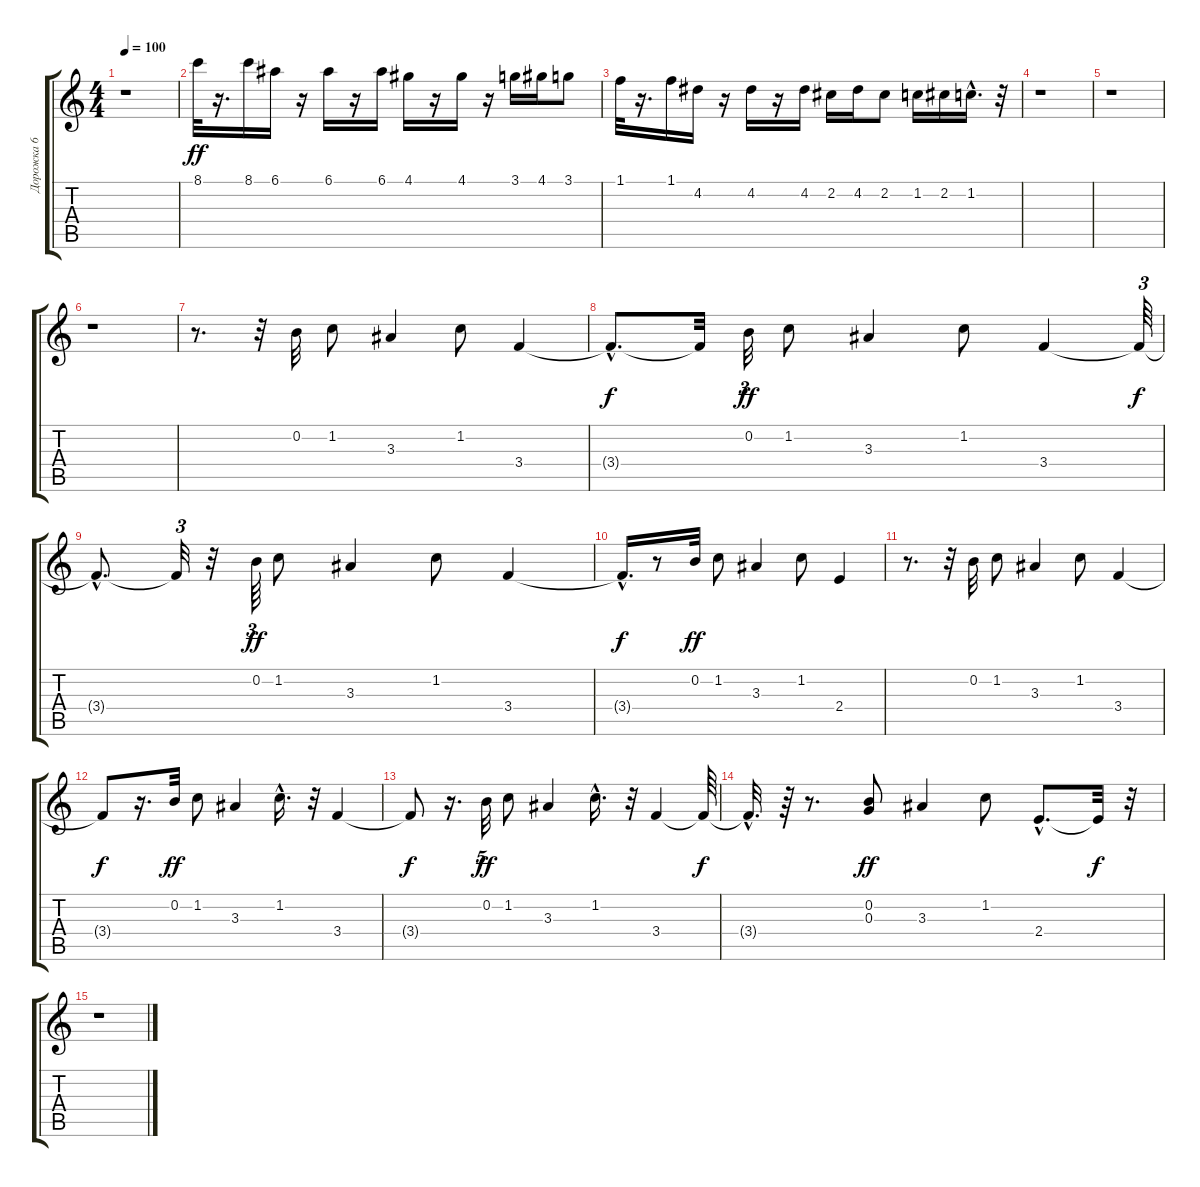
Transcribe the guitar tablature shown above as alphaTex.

\track ("Дорожка 6" "Дорожка 6") {instrument overdrivenguitar}
\staff {score tabs}
\tuning (E4 B3 G3 D3 A2 E2) {hide}
\ts (4 4)
\tempo 100
\clef g2
\ks c
r.1{dy ff} |
8.1.32 r.16{d} 8.1.16 6.1.16 r.16 6.1.16 r.16 6.1.16 4.1.16 r.16 4.1.16 r.16 3.1.16 4.1.16 3.1.8 |
1.1.32 r.16{d} 1.1.16 4.2.16 r.16 4.2.16 r.16 4.2.16 2.2.16 4.2.16 2.2.8 1.2.16 2.2.16 1.2{hac}.16{d} r.32 |
r.1 |
r.1 |
r.1 |
r.8{d} r.32 0.2.32 1.2.8 3.3.4 1.2.8 3.4.4 |
3.4{hac t}.8{d dy f} 3.4{t}.32 0.2.32{tu (3 2) dy ff} 1.2.8 3.3.4 1.2.8 3.4.4 3.4{t}.64{tu (3 2) dy f} |
3.4{hac t}.8{d} 3.4{t}.32{tu (3 2)} r.32 0.2.64{tu (3 2) dy ff} 1.2.8 3.3.4 1.2.8 3.4.4 |
3.4{hac t}.16{d dy f} r.8 0.2.32{dy ff} 1.2.8 3.3.4 1.2.8 2.4.4 |
r.8{d} r.32 0.2.32 1.2.8 3.3.4 1.2.8 3.4.4 |
3.4{t}.8{dy f} r.16{d} 0.2.32{dy ff} 1.2.8 3.3.4 1.2{hac}.16{d} r.32 3.4.4 |
3.4{t}.8{dy f} r.16{d} 0.2.32{tu (5 4) dy ff} 1.2.8 3.3.4 1.2{hac}.16{d} r.32 3.4.4 3.4{t}.64{dy f} |
3.4{hac t}.32{d} r.64 r.8{d} (0.2 0.3).8{dy ff} 3.3.4 1.2.8 2.4{hac}.8{d} 2.4{t}.32{dy f} r.32 |
r.1
